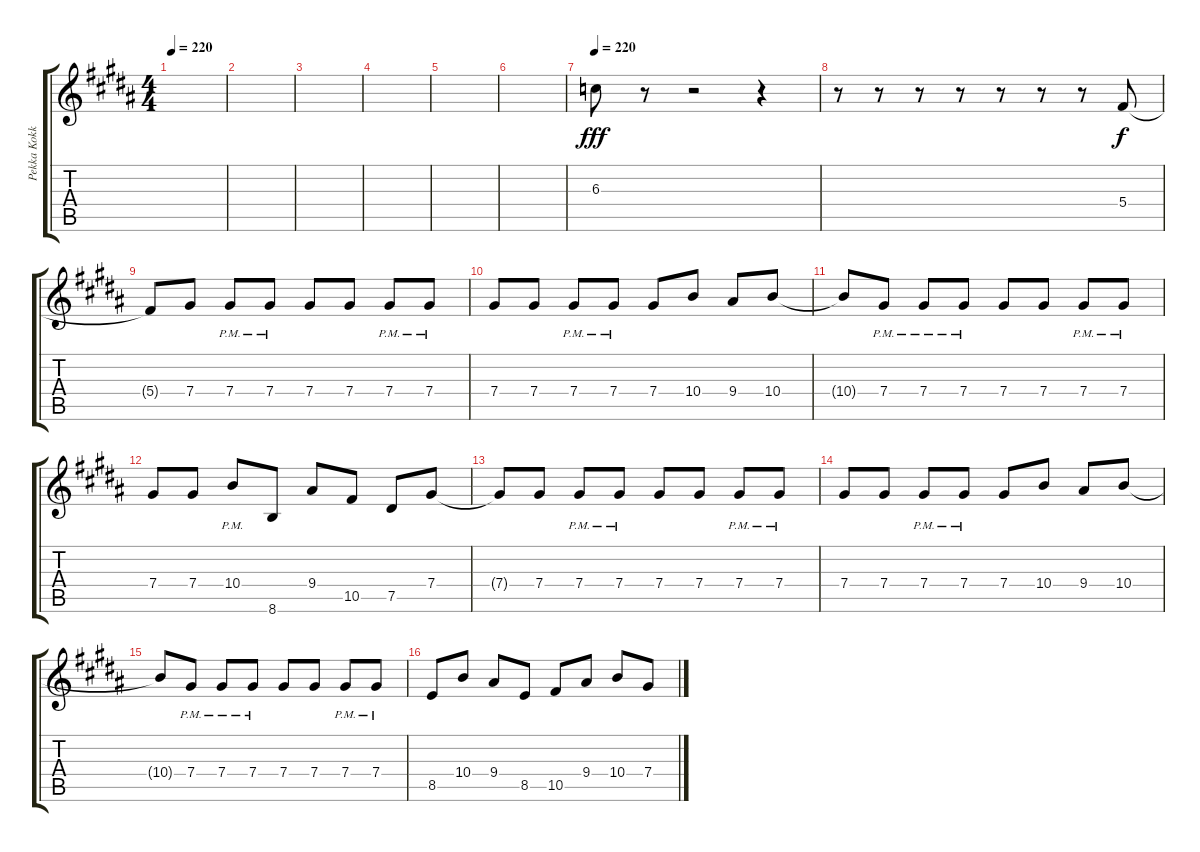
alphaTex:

\track ("Pekka Kokko" "Pekka Kokk") {instrument distortionguitar}
\staff {score tabs}
\tuning (Eb4 Bb3 Gb3 Db3 Ab2 Eb2) {hide}
\ts (4 4)
\tempo 220
\clef g2
\ks g#minor
|
\ks b
|
\ks g#minor
|
\ks b
|
\ks g#minor
|
|
\tempo 220
6.3.8{dy fff} r.8 r.2 r.4 |
r.8 r.8 r.8 r.8 r.8 r.8 r.8 5.4.8{dy f} |
5.4{t}.8 7.4.8 7.4{pm}.8 7.4{pm}.8 7.4.8 7.4.8 7.4{pm}.8 7.4{pm}.8 |
\ks b
7.4.8 7.4.8 7.4{pm}.8 7.4{pm}.8 7.4.8 10.4.8 9.4.8 10.4.8 |
\ks g#minor
10.4{t}.8 7.4{pm}.8 7.4{pm}.8 7.4{pm}.8 7.4.8 7.4.8 7.4{pm}.8 7.4{pm}.8 |
\ks b
7.4.8 7.4.8 10.4{pm}.8 8.6.8 9.4.8 10.5.8 7.5.8 7.4.8 |
\ks g#minor
7.4{t}.8 7.4.8 7.4{pm}.8 7.4{pm}.8 7.4.8 7.4.8 7.4{pm}.8 7.4{pm}.8 |
\ks b
7.4.8 7.4.8 7.4{pm}.8 7.4{pm}.8 7.4.8 10.4.8 9.4.8 10.4.8 |
\ks g#minor
10.4{t}.8 7.4{pm}.8 7.4{pm}.8 7.4{pm}.8 7.4.8 7.4.8 7.4{pm}.8 7.4{pm}.8 |
\ks b
8.5.8 10.4.8 9.4.8 8.5.8 10.5.8 9.4.8 10.4.8 7.4.8
